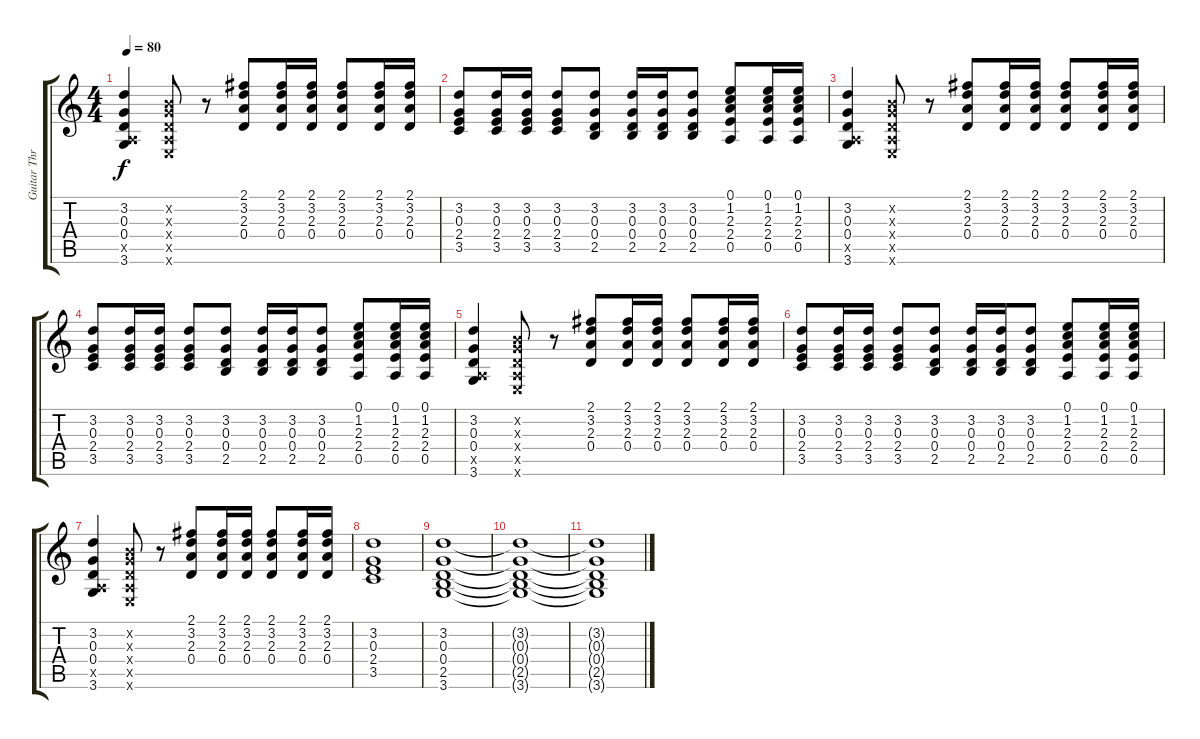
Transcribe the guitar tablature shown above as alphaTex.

\track ("Guitar Three" "Guitar Thr") {instrument acousticguitarsteel}
\staff {score tabs}
\tuning (E4 B3 G3 D3 A2 E2) {hide}
\ts (4 4)
\tempo 80
\clef g2
\ks c
(3.2 0.3 0.4 0.5{x} 3.6).4{dy f} (0.2{x} 0.3{x} 0.4{x} 0.5{x} 0.6{x}).8 r.8 (2.1 3.2 2.3 0.4).8 (2.1 3.2 2.3 0.4).16 (2.1 3.2 2.3 0.4).16 (2.1 3.2 2.3 0.4).8 (2.1 3.2 2.3 0.4).16 (2.1 3.2 2.3 0.4).16 |
(3.2 0.3 2.4 3.5).8 (3.2 0.3 2.4 3.5).16 (3.2 0.3 2.4 3.5).16 (3.2 0.3 2.4 3.5).8 (3.2 0.3 0.4 2.5).8 (3.2 0.3 0.4 2.5).16 (3.2 0.3 0.4 2.5).16 (3.2 0.3 0.4 2.5).8 (0.1 1.2 2.3 2.4 0.5).8 (0.1 1.2 2.3 2.4 0.5).16 (0.1 1.2 2.3 2.4 0.5).16 |
(3.2 0.3 0.4 0.5{x} 3.6).4 (0.2{x} 0.3{x} 0.4{x} 0.5{x} 0.6{x}).8 r.8 (2.1 3.2 2.3 0.4).8 (2.1 3.2 2.3 0.4).16 (2.1 3.2 2.3 0.4).16 (2.1 3.2 2.3 0.4).8 (2.1 3.2 2.3 0.4).16 (2.1 3.2 2.3 0.4).16 |
(3.2 0.3 2.4 3.5).8 (3.2 0.3 2.4 3.5).16 (3.2 0.3 2.4 3.5).16 (3.2 0.3 2.4 3.5).8 (3.2 0.3 0.4 2.5).8 (3.2 0.3 0.4 2.5).16 (3.2 0.3 0.4 2.5).16 (3.2 0.3 0.4 2.5).8 (0.1 1.2 2.3 2.4 0.5).8 (0.1 1.2 2.3 2.4 0.5).16 (0.1 1.2 2.3 2.4 0.5).16 |
(3.2 0.3 0.4 0.5{x} 3.6).4 (0.2{x} 0.3{x} 0.4{x} 0.5{x} 0.6{x}).8 r.8 (2.1 3.2 2.3 0.4).8 (2.1 3.2 2.3 0.4).16 (2.1 3.2 2.3 0.4).16 (2.1 3.2 2.3 0.4).8 (2.1 3.2 2.3 0.4).16 (2.1 3.2 2.3 0.4).16 |
(3.2 0.3 2.4 3.5).8 (3.2 0.3 2.4 3.5).16 (3.2 0.3 2.4 3.5).16 (3.2 0.3 2.4 3.5).8 (3.2 0.3 0.4 2.5).8 (3.2 0.3 0.4 2.5).16 (3.2 0.3 0.4 2.5).16 (3.2 0.3 0.4 2.5).8 (0.1 1.2 2.3 2.4 0.5).8 (0.1 1.2 2.3 2.4 0.5).16 (0.1 1.2 2.3 2.4 0.5).16 |
(3.2 0.3 0.4 0.5{x} 3.6).4 (0.2{x} 0.3{x} 0.4{x} 0.5{x} 0.6{x}).8 r.8 (2.1 3.2 2.3 0.4).8 (2.1 3.2 2.3 0.4).16 (2.1 3.2 2.3 0.4).16 (2.1 3.2 2.3 0.4).8 (2.1 3.2 2.3 0.4).16 (2.1 3.2 2.3 0.4).16 |
(3.2 0.3 2.4 3.5).1 |
(3.2 0.3 0.4 2.5 3.6).1 |
(3.2{t} 0.3{t} 0.4{t} 2.5{t} 3.6{t}).1 |
(3.2{t} 0.3{t} 0.4{t} 2.5{t} 3.6{t}).1
